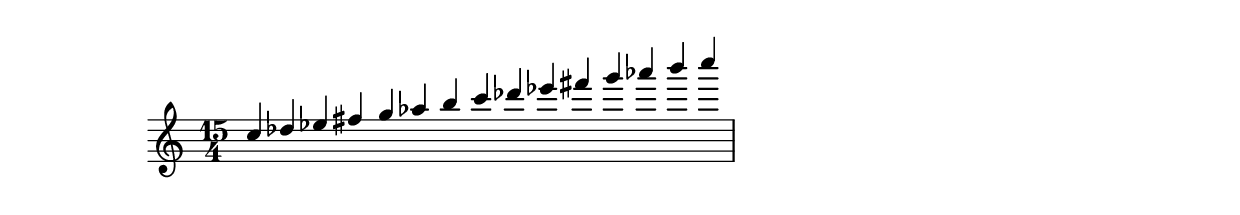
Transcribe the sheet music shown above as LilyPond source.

\version "2.18.2" \score { \new Staff << \new Voice { \set midiInstrument = #"piano" \voiceOne
 \key c \major \time 15/4
\override Voice.TextScript.font-size = #-4
 { c'' des'' ees'' fis'' g'' aes'' b'' c''' des''' ees''' fis''' g''' aes''' b''' c''''  } 
 } >> \layout { } \midi { \context { \Staff \remove "Staff_performer" }
\context { \Voice \consists "Staff_performer" } \tempo 2 = 60 } }
\paper{oddHeaderMarkup = ##f oddFooterMarkup = ##f}
